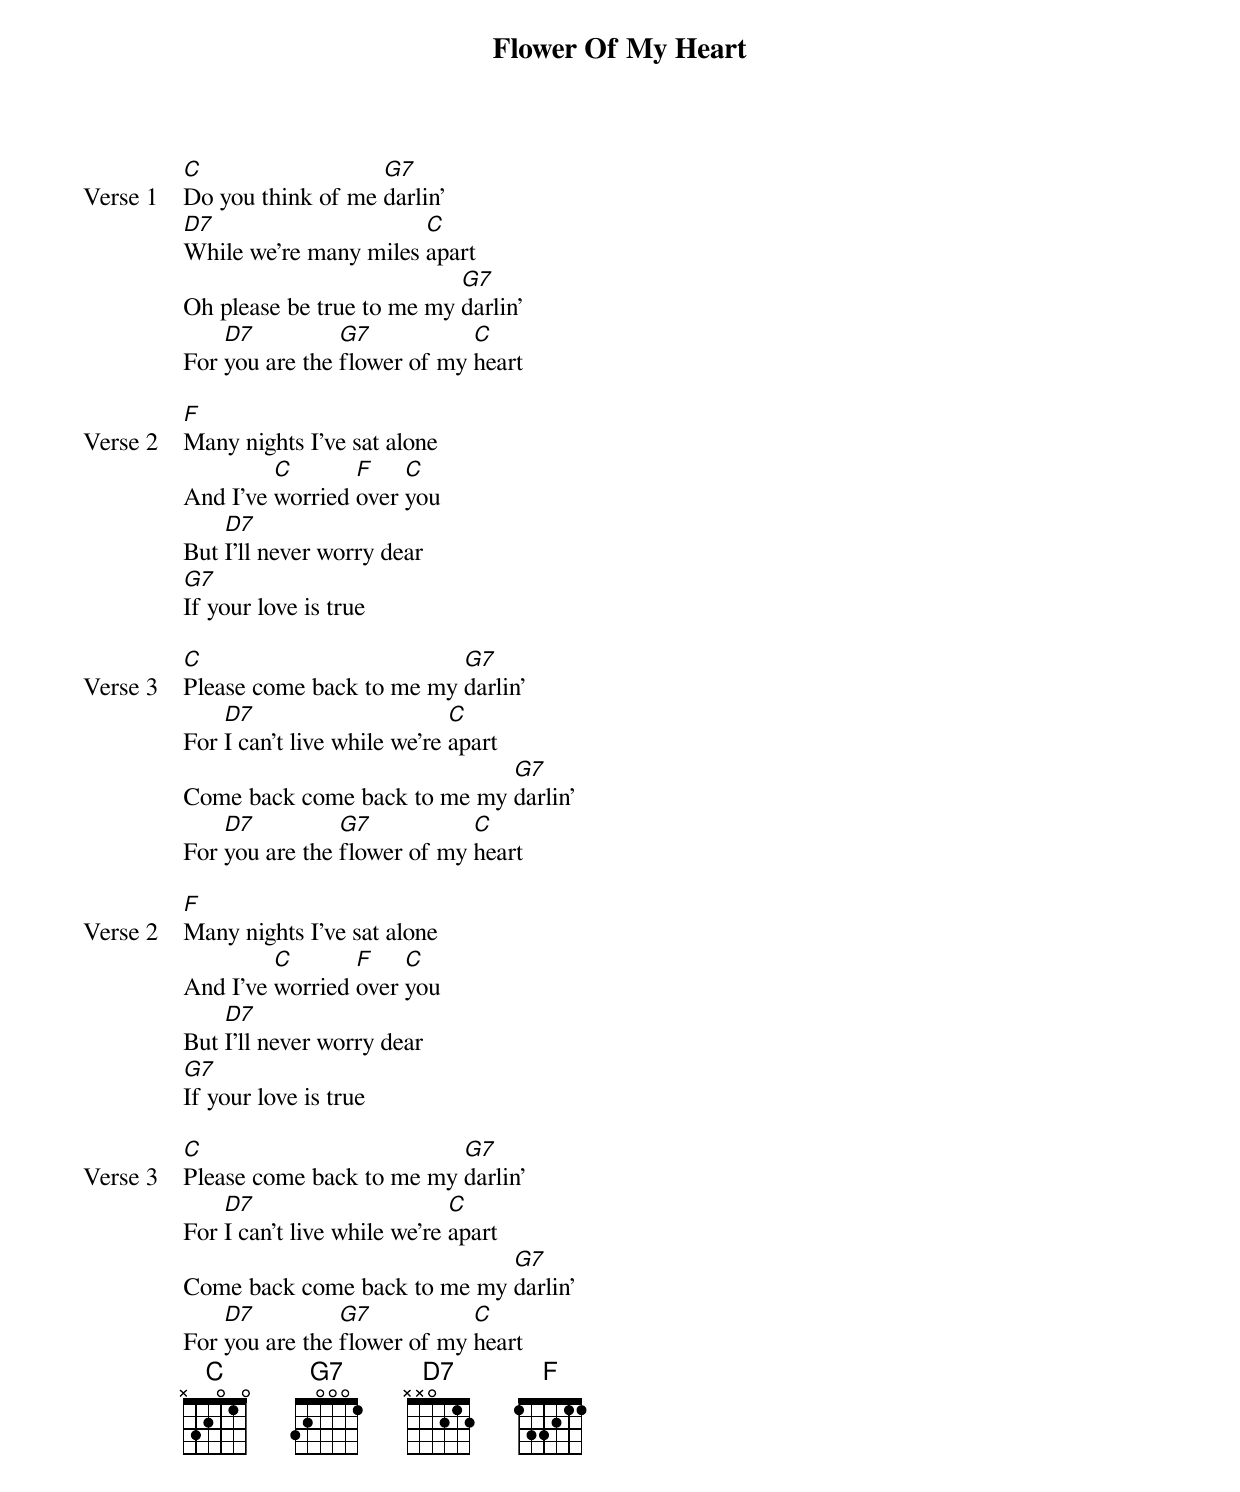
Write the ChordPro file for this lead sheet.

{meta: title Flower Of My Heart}
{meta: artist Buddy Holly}
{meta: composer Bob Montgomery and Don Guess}
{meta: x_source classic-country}
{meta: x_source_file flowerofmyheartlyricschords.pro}
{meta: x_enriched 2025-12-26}

{start_of_verse: Verse 1}
[C]Do you think of me [G7]darlin'
[D7]While we're many miles [C]apart
Oh please be true to me my [G7]darlin'
For [D7]you are the [G7]flower of my [C]heart
{end_of_verse}

{start_of_verse: Verse 2}
[F]Many nights I've sat alone
And I've [C]worried [F]over [C]you
But [D7]I'll never worry dear
[G7]If your love is true
{end_of_verse}

{start_of_verse: Verse 3}
[C]Please come back to me my [G7]darlin'
For [D7]I can't live while we're [C]apart
Come back come back to me my [G7]darlin'
For [D7]you are the [G7]flower of my [C]heart
{end_of_verse}

{start_of_verse: Verse 2}
[F]Many nights I've sat alone
And I've [C]worried [F]over [C]you
But [D7]I'll never worry dear
[G7]If your love is true
{end_of_verse}

{start_of_verse: Verse 3}
[C]Please come back to me my [G7]darlin'
For [D7]I can't live while we're [C]apart
Come back come back to me my [G7]darlin'
For [D7]you are the [G7]flower of my [C]heart
{end_of_verse}
